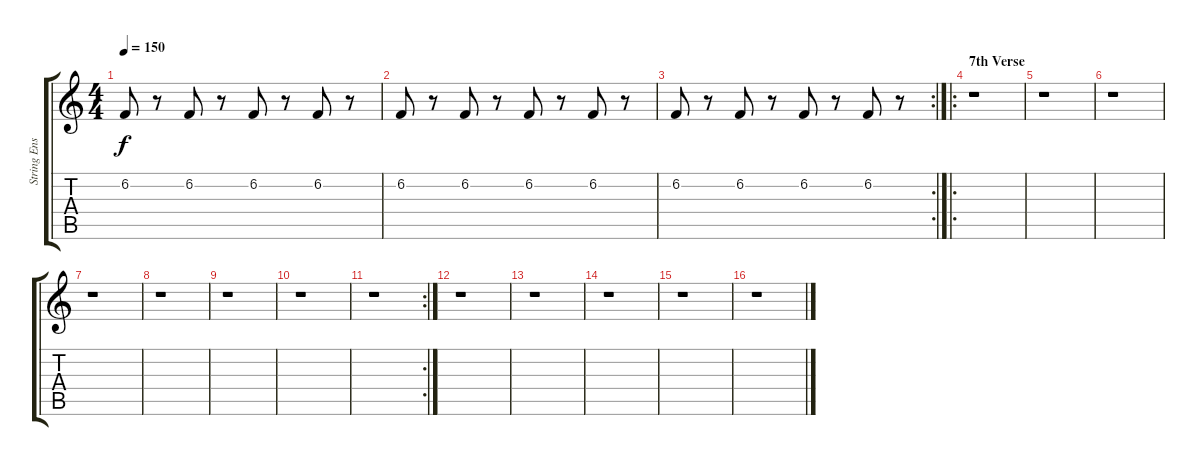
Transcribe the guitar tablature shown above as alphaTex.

\track ("String Ensemble III" "String Ens") {instrument stringensemble1}
\staff {score tabs}
\tuning (E4 B3 G3 D3 A2 E2) {hide}
\ts (4 4)
\tempo 150
\clef g2
\ks c
6.2.8{dy f} r.8 6.2.8 r.8 6.2.8 r.8 6.2.8 r.8 |
6.2.8 r.8 6.2.8 r.8 6.2.8 r.8 6.2.8 r.8 |
\rc 2
6.2.8 r.8 6.2.8 r.8 6.2.8 r.8 6.2.8 r.8 |
\ro
\section ("" "7th Verse")
r.1 |
r.1 |
r.1 |
r.1 |
r.1 |
r.1 |
r.1 |
\rc 2
r.1 |
r.1 |
r.1 |
r.1 |
r.1 |
r.1
